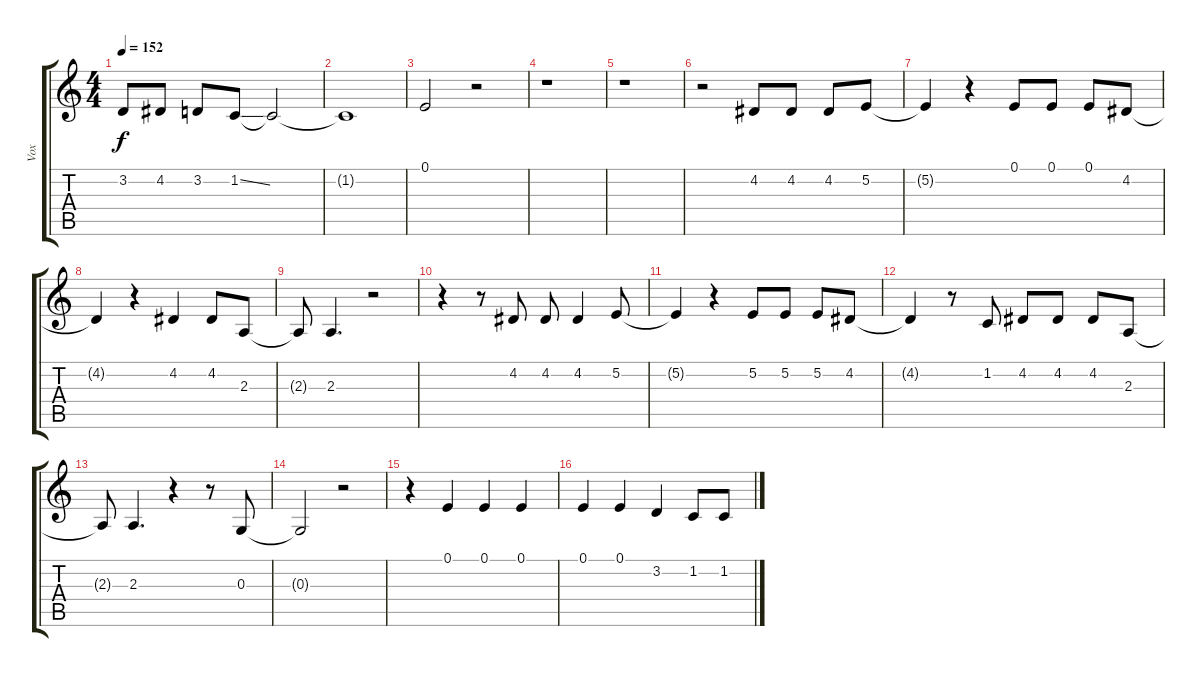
\track ("Vox" "Vox") {instrument tenorsax}
\staff {score tabs}
\tuning (E4 B3 G3 D3 A2 E2) {hide}
\ts (4 4)
\tempo 152
\clef g2
\ks c
3.2{t}.8{dy f} 4.2.8 3.2.8 1.2{ss}.8 1.2{t}.2 |
1.2{t}.1 |
0.1.2 r.2 |
r.1 |
r.1 |
r.2 4.2.8 4.2.8 4.2.8 5.2.8 |
5.2{t}.4 r.4 0.1.8 0.1.8 0.1.8 4.2.8 |
4.2{t}.4 r.4 4.2.4 4.2.8 2.3.8 |
2.3{t}.8 2.3.4{d} r.2 |
r.4 r.8 4.2.8 4.2.8 4.2.4 5.2.8 |
5.2{t}.4 r.4 5.2.8 5.2.8 5.2.8 4.2.8 |
4.2{t}.4 r.8 1.2.8 4.2.8 4.2.8 4.2.8 2.3.8 |
2.3{t}.8 2.3.4{d} r.4 r.8 0.3.8 |
0.3{t}.2 r.2 |
r.4 0.1.4 0.1.4 0.1.4 |
0.1.4 0.1.4 3.2.4 1.2.8 1.2.8
